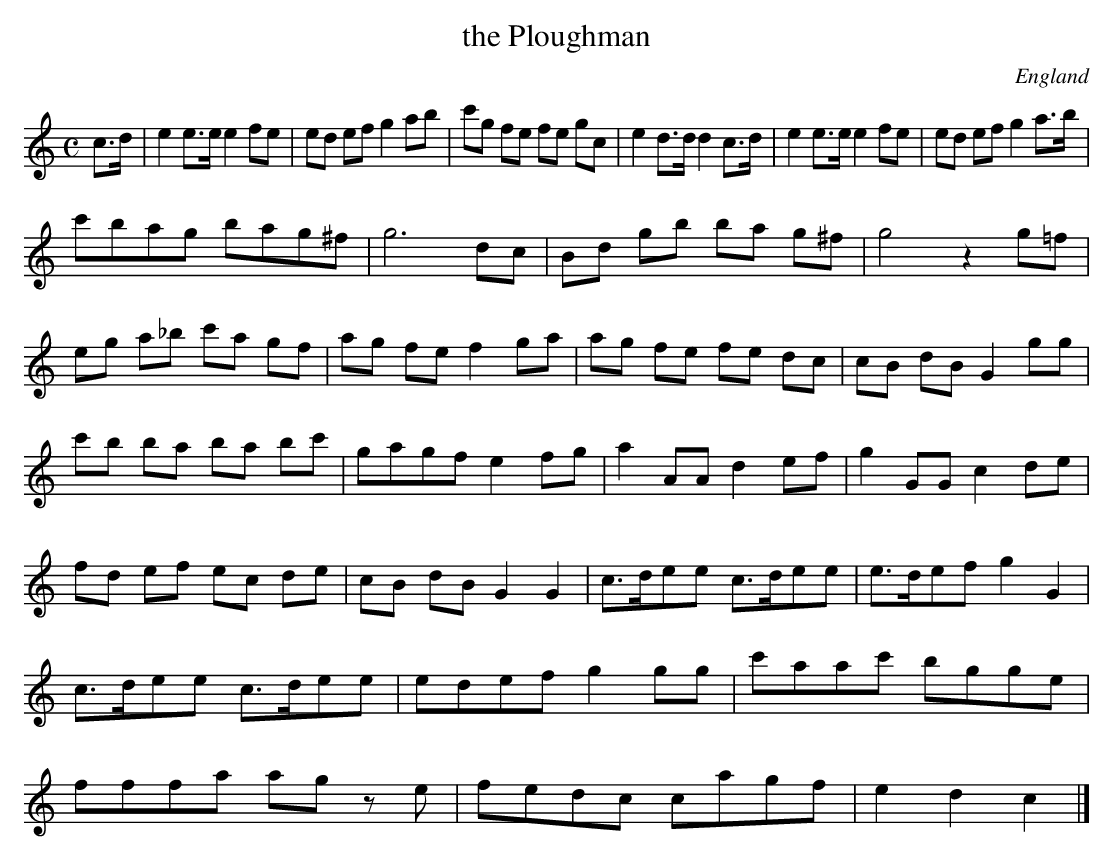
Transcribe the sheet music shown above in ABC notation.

X:1
T:the Ploughman
L:1/8
M:C
O:England
K:C
c>d |\
e2e>e e2fe | ed ef g2 ab  |   c'g fe fe gc  | e2 d>d d2 c>d | \
e2e>e e2fe | ed ef g2 a>b | ! c'bag  bag^f  | g6 dc | \
Bd gb ba g^f | g4    z2 g=f | eg  a_b c'a gf | ag fe f2 ga |
ag fe fe dc  | cB dB G2 gg  | c'b ba ba bc'  | gagf  e2 fg | \
a2 AA d2 ef  | g2 GG c2 de  | fd  ef  ec  de | cB dB G2 G2 |
c>dee c>dee  | e>def g2 G2  | c>dee   c>dee  | edef  g2 gg | \
c'aac' bgge  | fffa  ag ze  | fedc    cagf   | e2d2  c2 |]
